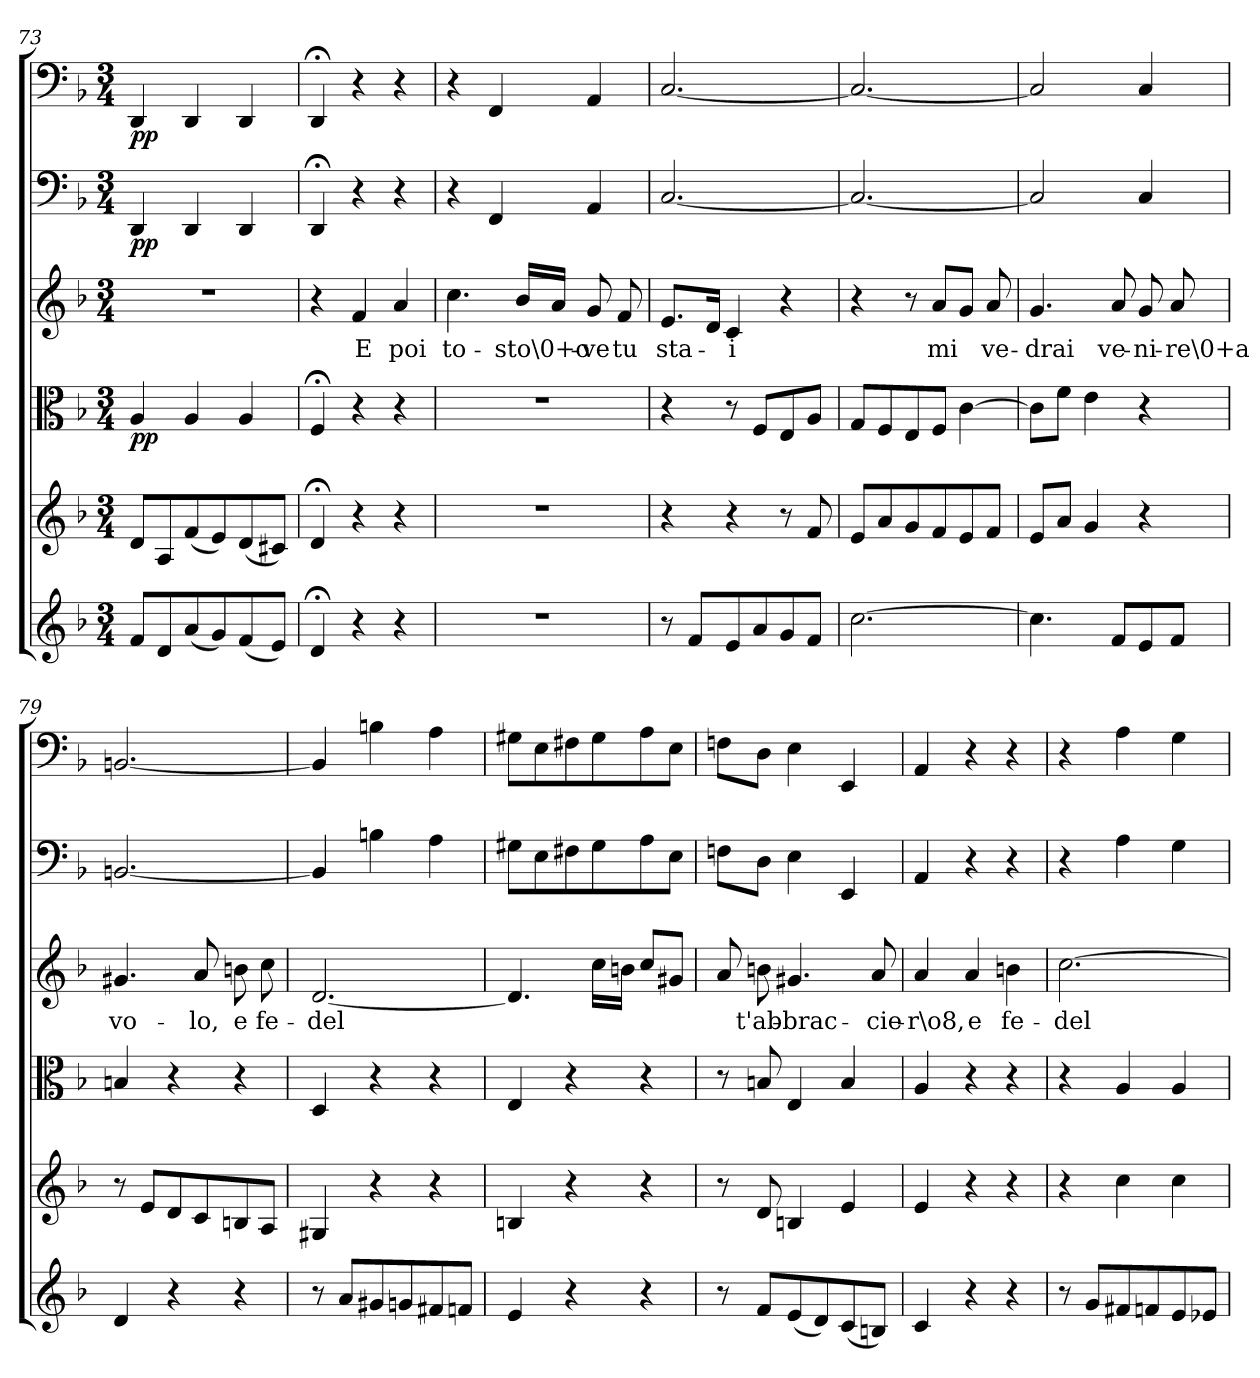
**kern	**kern	**kern	**dynam	**kern	**text	**kern	**dynam	**kern	**dynam
*part6	*part5	*part4	*part4	*part3	*part3	*part2	*part2	*part1	*part1
*staff6	*staff5	*staff4	*staff4	*staff3	*staff3	*staff2	*staff2	*staff1	*staff1
*clefG2	*clefG2	*clefC3	*	*clefG2	*	*clefF4	*	*clefF4	*
*k[b-]	*k[b-]	*k[b-]	*	*k[b-]	*	*k[b-]	*	*k[b-]	*
*d:	*d:	*d:	*	*d:	*	*d:	*	*d:	*
*M3/4	*M3/4	*M3/4	*	*M3/4	*	*M3/4	*	*M3/4	*
=73	=73	=73	=73	=73	=73	=73	=73	=73	=73
8f/L	8d/L	4A/	pp	2.r	.	4DD/	pp	4DD/	pp
8d/	8A/	.	.	.	.	.	.	.	.
(8a/	(8f/	4A/	.	.	.	4DD/	.	4DD/	.
8g/)	8e/)	.	.	.	.	.	.	.	.
(8f/	(8d/	4A/	.	.	.	4DD/	.	4DD/	.
8e/J)	8c#X/J)	.	.	.	.	.	.	.	.
=74	=74	=74	=74	=74	=74	=74	=74	=74	=74
4d;</	4d;</	4F;</	.	4r	.	4DD;</	.	4DD;</	.
4r	4r	4r	.	4f/	E	4r	.	4r	.
4r	4r	4r	.	4a/	poi	4r	.	4r	.
=75	=75	=75	=75	=75	=75	=75	=75	=75	=75
2.r	2.r	2.r	.	4.cc\	to-	4r	.	4r	.
.	.	.	.	.	.	4FF/	.	4FF/	.
.	.	.	.	16b-/LL	-sto\0+o-	.	.	.	.
.	.	.	.	16a/JJ	.	.	.	.	.
.	.	.	.	8g/	-ve	4AA/	.	4AA/	.
.	.	.	.	8f/	tu	.	.	.	.
=76	=76	=76	=76	=76	=76	=76	=76	=76	=76
8r	4r	4r	.	8.e/L	sta-	[2.C/	.	[2.C/	.
8f/L	.	.	.	.	.	.	.	.	.
.	.	.	.	16d/Jk	.	.	.	.	.
8e/	4r	8r	.	4c/	-i	.	.	.	.
8a/	.	8F/L	.	.	.	.	.	.	.
8g/	8r	8E/	.	4r	.	.	.	.	.
8f/J	8f/	8A/J	.	.	.	.	.	.	.
=77	=77	=77	=77	=77	=77	=77	=77	=77	=77
[2.cc\	8e/L	8G/L	.	4r	.	2.C/_	.	2.C/_	.
.	8a/	8F/	.	.	.	.	.	.	.
.	8g/	8E/	.	8r	.	.	.	.	.
.	8f/	8F/J	.	8a/L	mi	.	.	.	.
.	8e/	[4c\	.	8g/J	.	.	.	.	.
.	8f/J	.	.	8a/	ve-	.	.	.	.
=78	=78	=78	=78	=78	=78	=78	=78	=78	=78
4.cc\]	8e/L	8c\L]	.	4.g/	-drai	2C/]	.	2C/]	.
.	8a/J	8f\J	.	.	.	.	.	.	.
.	4g/	4e\	.	.	.	.	.	.	.
8f/L	.	.	.	8a/	ve-	.	.	.	.
8e/	4r	4r	.	8g/	-ni-	4C/	.	4C/	.
8f/J	.	.	.	8a/	-re\0+a	.	.	.	.
=79	=79	=79	=79	=79	=79	=79	=79	=79	=79
4d/	8r	4Bn/	.	4.g#X/	vo-	[2.BBn/	.	[2.BBn/	.
.	8e/L	.	.	.	.	.	.	.	.
4r	8d/	4r	.	.	.	.	.	.	.
.	8c/	.	.	8a/	-lo,	.	.	.	.
4r	8Bn/	4r	.	8bn\	e	.	.	.	.
.	8A/J	.	.	8cc\	fe-	.	.	.	.
=80	=80	=80	=80	=80	=80	=80	=80	=80	=80
8r	4G#X/	4D/	.	[2.d/	-del	4BB/]	.	4BB/]	.
8a/L	.	.	.	.	.	.	.	.	.
8g#X/	4r	4r	.	.	.	4Bn\	.	4Bn\	.
8gn/	.	.	.	.	.	.	.	.	.
8f#X/	4r	4r	.	.	.	4A\	.	4A\	.
8fn/J	.	.	.	.	.	.	.	.	.
=81	=81	=81	=81	=81	=81	=81	=81	=81	=81
4e/	4Bn/	4E/	.	4.d/]	.	8G#X\L	.	8G#X\L	.
.	.	.	.	.	.	8E\	.	8E\	.
4r	4r	4r	.	.	.	8F#X\	.	8F#X\	.
.	.	.	.	16cc\LL	.	8G#\	.	8G#\	.
.	.	.	.	16bn\JJ	.	.	.	.	.
4r	4r	4r	.	8cc/L	.	8A\	.	8A\	.
.	.	.	.	8g#X/J	.	8E\J	.	8E\J	.
=82	=82	=82	=82	=82	=82	=82	=82	=82	=82
8r	8r	8r	.	8a/	.	8Fn\L	.	8Fn\L	.
8f/L	8d/	8Bn/	.	8bn\	t'ab-	8D\J	.	8D\J	.
(8e/	4Bn/	4E/	.	4.g#X/	-brac-	4E\	.	4E\	.
8d/)	.	.	.	.	.	.	.	.	.
(8c/	4e/	4B/	.	.	.	4EE/	.	4EE/	.
8Bn/J)	.	.	.	8a/	-cie-	.	.	.	.
=83	=83	=83	=83	=83	=83	=83	=83	=83	=83
4c/	4e/	4A/	.	4a/	-r\o8,	4AA/	.	4AA/	.
4r	4r	4r	.	4a/	e	4r	.	4r	.
4r	4r	4r	.	4bn\	fe-	4r	.	4r	.
=84	=84	=84	=84	=84	=84	=84	=84	=84	=84
8r	4r	4r	.	[2.cc\	-del	4r	.	4r	.
8g/L	.	.	.	.	.	.	.	.	.
8f#X/	4cc\	4A/	.	.	.	4A\	.	4A\	.
8fn/	.	.	.	.	.	.	.	.	.
8e/	4cc\	4A/	.	.	.	4G\	.	4G\	.
8e-X/J	.	.	.	.	.	.	.	.	.
=	=	=	=	=	=	=	=	=	=
*-	*-	*-	*-	*-	*-	*-	*-	*-	*-
